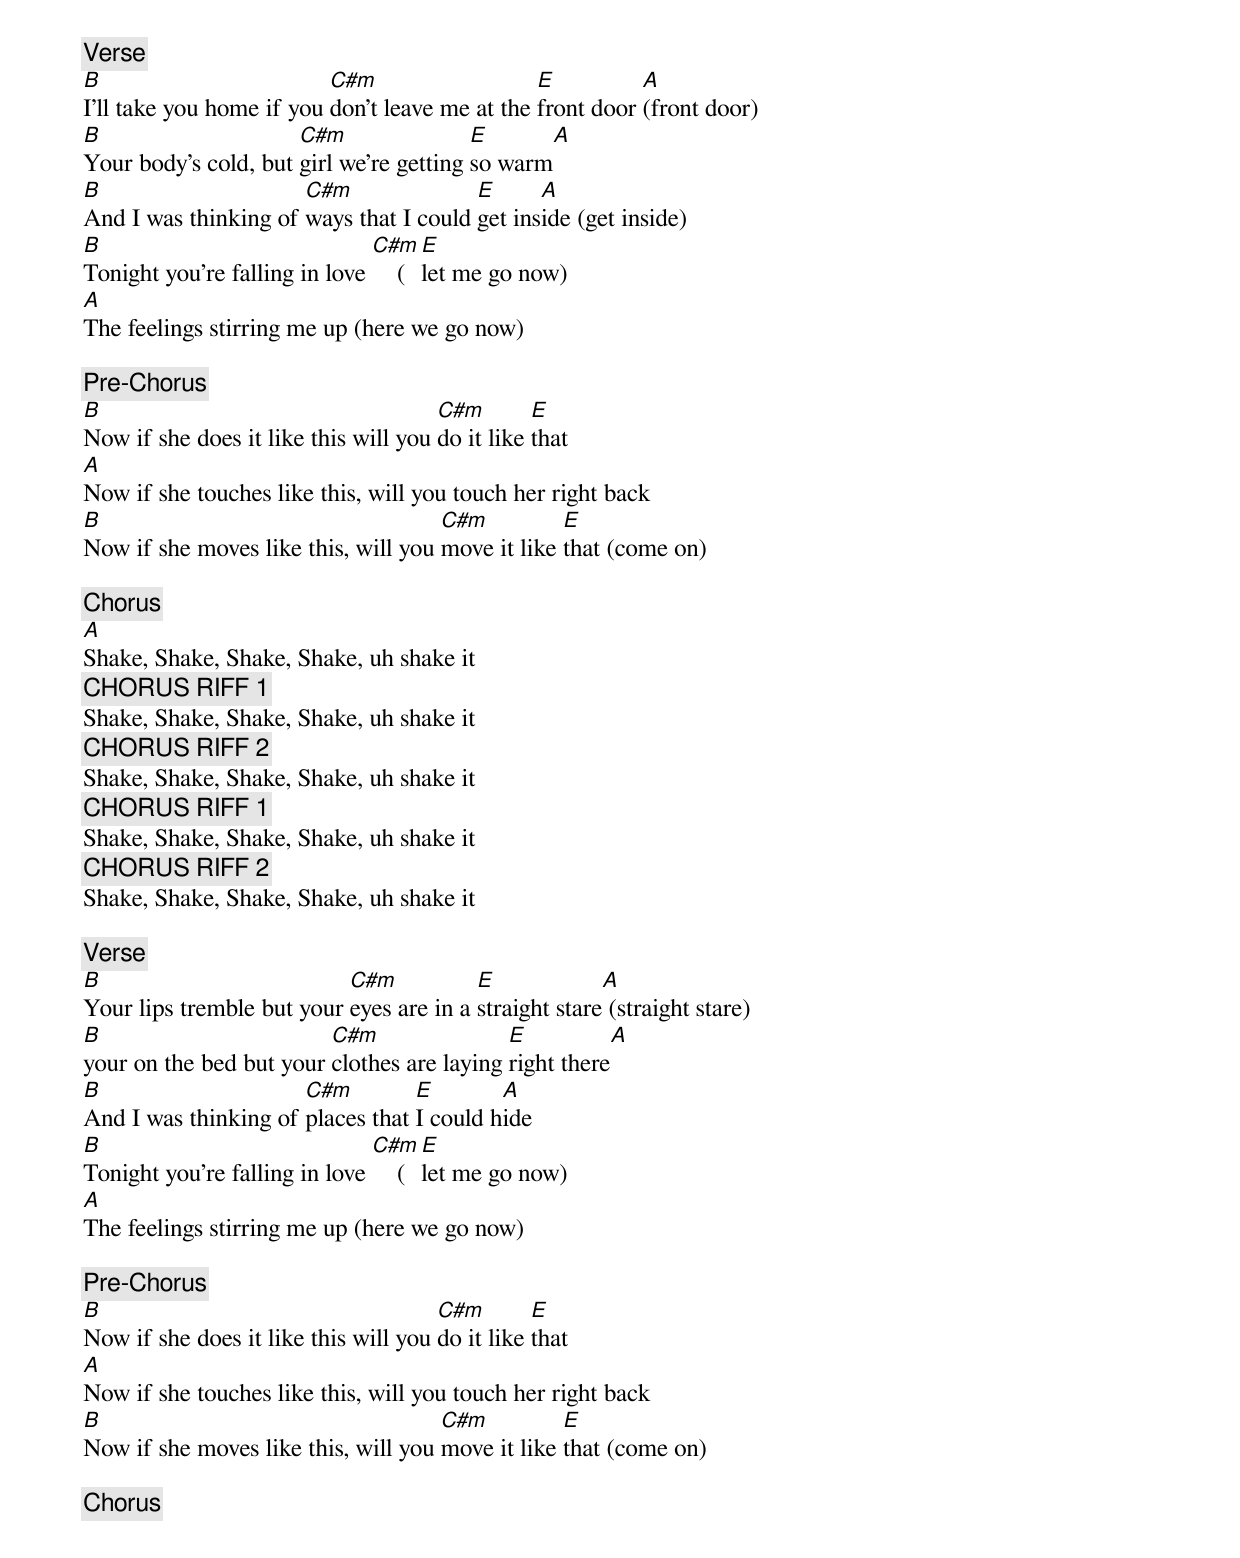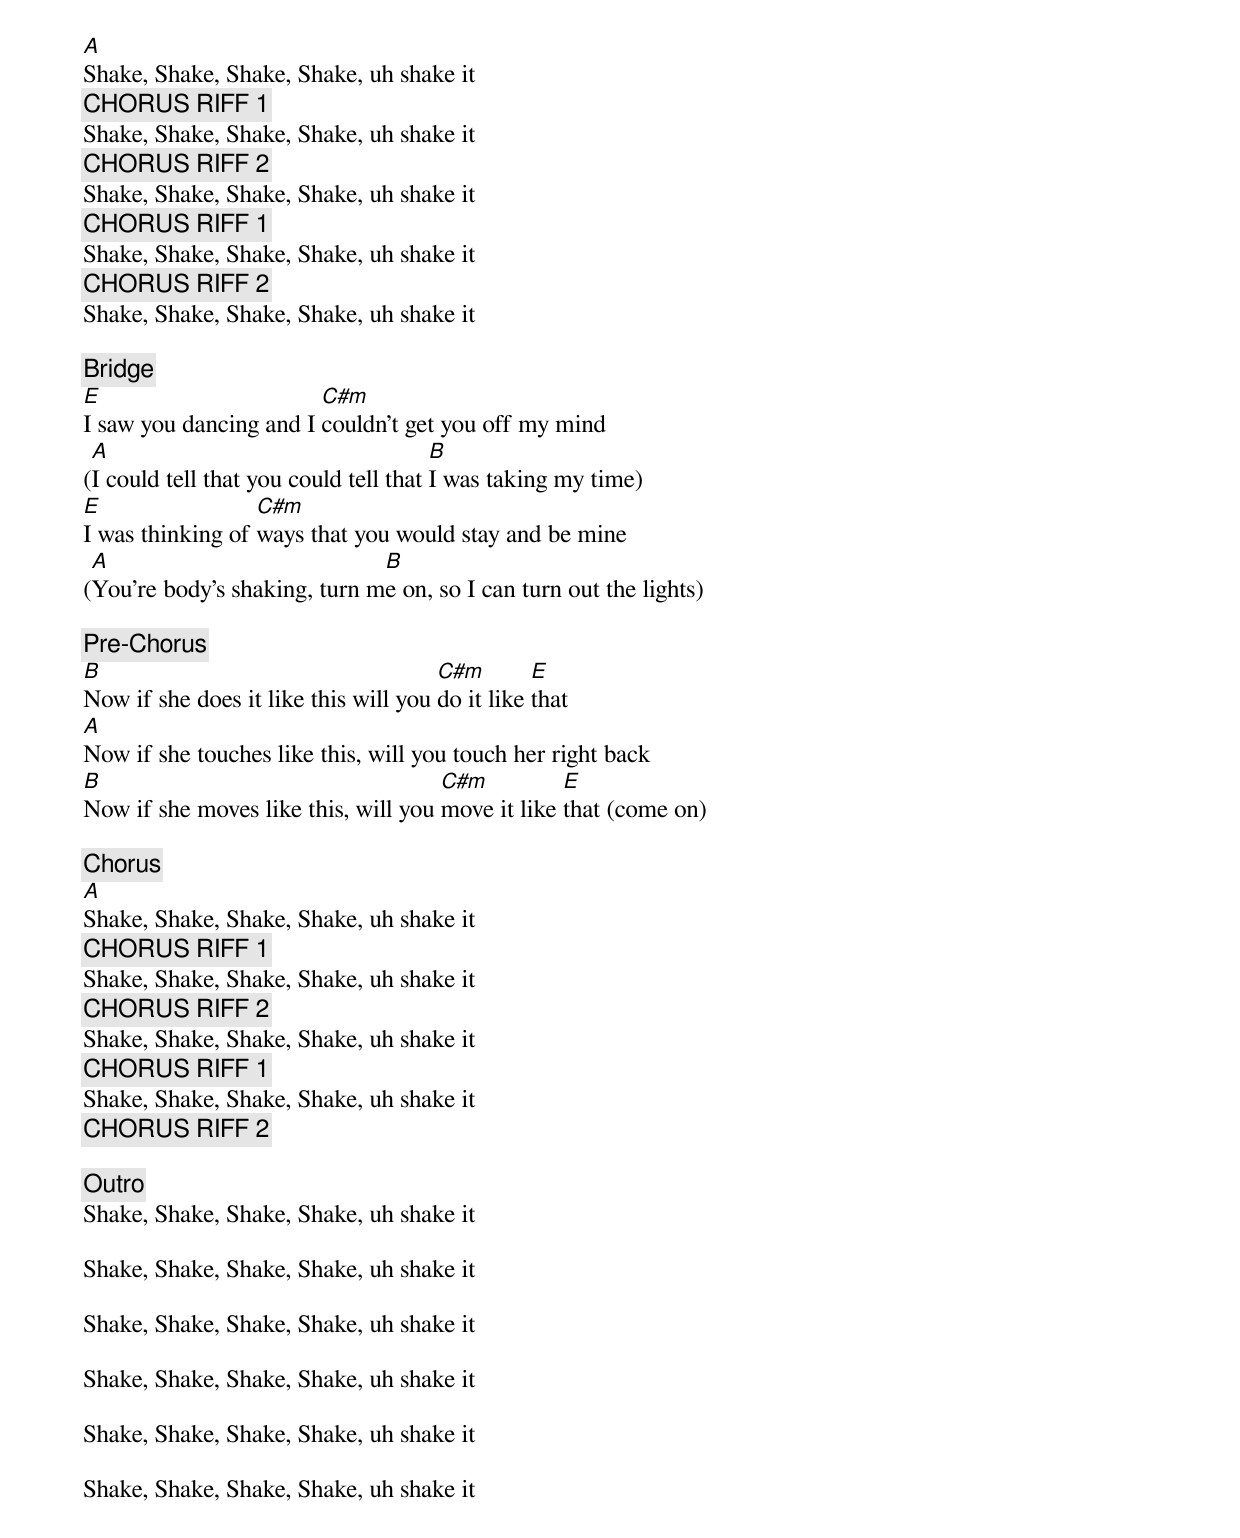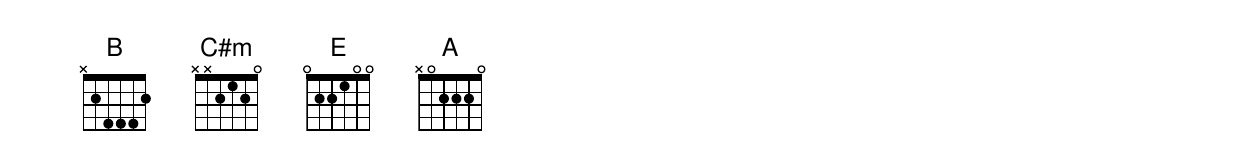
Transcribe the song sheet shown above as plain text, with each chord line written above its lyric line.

[Verse]
B                         C#m                   E          A
I'll take you home if you don't leave me at the front door (front door)
B                     C#m                E       A
Your body's cold, but girl we're getting so warm
B                     C#m               E      A
And I was thinking of ways that I could get inside (get inside)
B                              C#m  E
Tonight you're falling in love     (let me go now)
A
The feelings stirring me up (here we go now)

[Pre-Chorus]
B                                     C#m        E
Now if she does it like this will you do it like that
A
Now if she touches like this, will you touch her right back
B                                    C#m          E
Now if she moves like this, will you move it like that (come on)

[Chorus]
A
Shake, Shake, Shake, Shake, uh shake it
[CHORUS RIFF 1]
Shake, Shake, Shake, Shake, uh shake it
[CHORUS RIFF 2]
Shake, Shake, Shake, Shake, uh shake it
[CHORUS RIFF 1]
Shake, Shake, Shake, Shake, uh shake it
[CHORUS RIFF 2]
Shake, Shake, Shake, Shake, uh shake it

[Verse]
B                          C#m           E             A
Your lips tremble but your eyes are in a straight stare (straight stare)
B                        C#m                E          A
your on the bed but your clothes are laying right there
B                     C#m         E        A
And I was thinking of places that I could hide
B                              C#m  E
Tonight you're falling in love     (let me go now)
A
The feelings stirring me up (here we go now)

[Pre-Chorus]
B                                     C#m        E
Now if she does it like this will you do it like that
A
Now if she touches like this, will you touch her right back
B                                    C#m          E
Now if she moves like this, will you move it like that (come on)

[Chorus]
A
Shake, Shake, Shake, Shake, uh shake it
[CHORUS RIFF 1]
Shake, Shake, Shake, Shake, uh shake it
[CHORUS RIFF 2]
Shake, Shake, Shake, Shake, uh shake it
[CHORUS RIFF 1]
Shake, Shake, Shake, Shake, uh shake it
[CHORUS RIFF 2]
Shake, Shake, Shake, Shake, uh shake it

[Bridge]
E                       C#m
I saw you dancing and I couldn't get you off my mind
 A                                     B
(I could tell that you could tell that I was taking my time)
E                 C#m
I was thinking of ways that you would stay and be mine
 A                            B
(You're body's shaking, turn me on, so I can turn out the lights)

[Pre-Chorus]
B                                     C#m        E
Now if she does it like this will you do it like that
A
Now if she touches like this, will you touch her right back
B                                    C#m          E
Now if she moves like this, will you move it like that (come on)

[Chorus]
A
Shake, Shake, Shake, Shake, uh shake it
[CHORUS RIFF 1]
Shake, Shake, Shake, Shake, uh shake it
[CHORUS RIFF 2]
Shake, Shake, Shake, Shake, uh shake it
[CHORUS RIFF 1]
Shake, Shake, Shake, Shake, uh shake it
[CHORUS RIFF 2]

[Outro]
Shake, Shake, Shake, Shake, uh shake it

Shake, Shake, Shake, Shake, uh shake it

Shake, Shake, Shake, Shake, uh shake it

Shake, Shake, Shake, Shake, uh shake it

Shake, Shake, Shake, Shake, uh shake it

Shake, Shake, Shake, Shake, uh shake it
